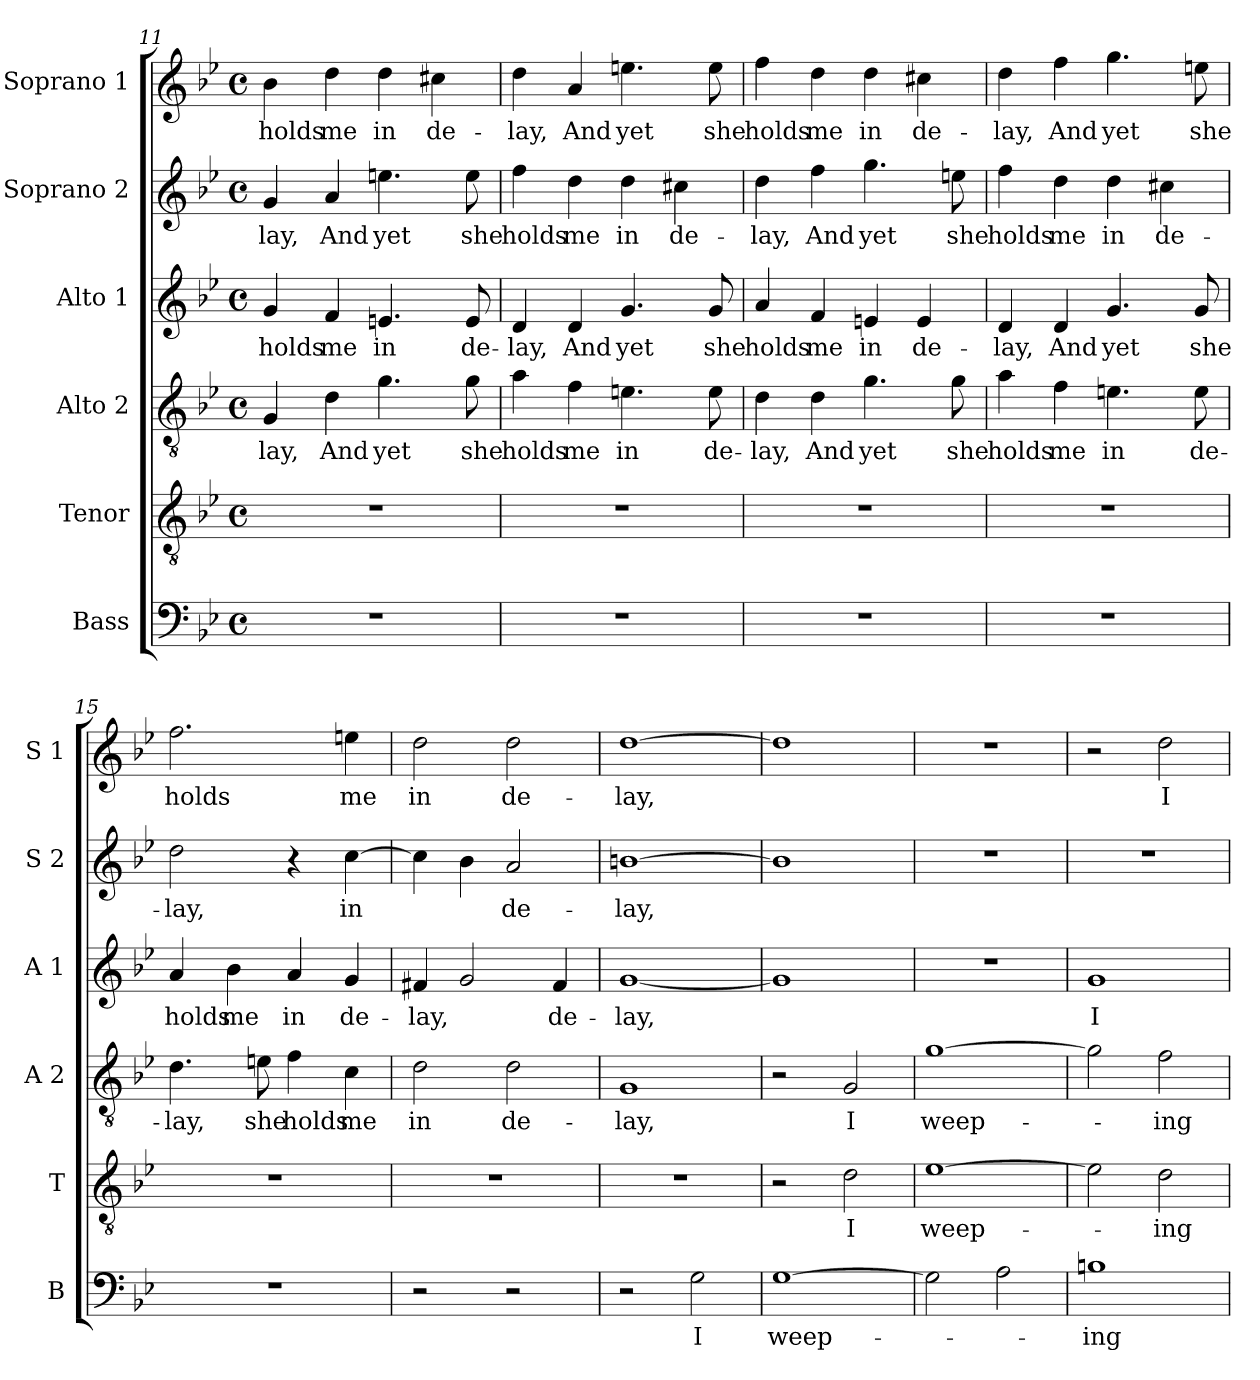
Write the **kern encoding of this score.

**kern	**text	**kern	**text	**kern	**text	**kern	**text	**kern	**text	**kern	**text
*part6	*part6	*part5	*part5	*part4	*part4	*part3	*part3	*part2	*part2	*part1	*part1
*staff6	*staff6	*staff5	*staff5	*staff4	*staff4	*staff3	*staff3	*staff2	*staff2	*staff1	*staff1
*I"Bass	*	*I"Tenor	*	*I"Alto 2	*	*I"Alto 1	*	*I"Soprano 2	*	*I"Soprano 1	*
*I'B	*	*I'T	*	*I'A 2	*	*I'A 1	*	*I'S 2	*	*I'S 1	*
*clefF4	*	*clefGv2	*	*clefGv2	*	*clefG2	*	*clefG2	*	*clefG2	*
*k[b-e-]	*	*k[b-e-]	*	*k[b-e-]	*	*k[b-e-]	*	*k[b-e-]	*	*k[b-e-]	*
*B-:	*	*B-:	*	*B-:	*	*B-:	*	*B-:	*	*B-:	*
*M4/4	*	*M4/4	*	*M4/4	*	*M4/4	*	*M4/4	*	*M4/4	*
*met(c)	*	*met(c)	*	*met(c)	*	*met(c)	*	*met(c)	*	*met(c)	*
=11	=11	=11	=11	=11	=11	=11	=11	=11	=11	=11	=11
!	!	!	!	!	!LO:LY:b	!	!LO:LY:b	!	!LO:LY:b	!	!LO:LY:b
1r	.	1r	.	4G/	-lay,	4g/	holds	4g/	-lay,	4b-\	holds
!	!	!	!	!	!LO:LY:b	!	!LO:LY:b	!	!LO:LY:b	!	!LO:LY:b
.	.	.	.	4d\	And	4f/	me	4a/	And	4dd\	me
!	!	!	!	!	!LO:LY:b	!	!LO:LY:b	!	!LO:LY:b	!	!LO:LY:b
.	.	.	.	4.g\	yet	4.en/	in	4.een\	yet	4dd\	in
!	!	!	!	!	!	!	!	!	!	!	!LO:LY:b
.	.	.	.	.	.	.	.	.	.	4cc#X\	de-
!	!	!	!	!	!LO:LY:b	!	!LO:LY:b	!	!LO:LY:b	!	!
.	.	.	.	8g\	she	8e/	de-	8ee\	she	.	.
=12	=12	=12	=12	=12	=12	=12	=12	=12	=12	=12	=12
!	!	!	!	!	!LO:LY:b	!	!LO:LY:b	!	!LO:LY:b	!	!LO:LY:b
1r	.	1r	.	4a\	holds	4d/	-lay,	4ff\	holds	4dd\	-lay,
!	!	!	!	!	!LO:LY:b	!	!LO:LY:b	!	!LO:LY:b	!	!LO:LY:b
.	.	.	.	4f\	me	4d/	And	4dd\	me	4a/	And
!	!	!	!	!	!LO:LY:b	!	!LO:LY:b	!	!LO:LY:b	!	!LO:LY:b
.	.	.	.	4.en\	in	4.g/	yet	4dd\	in	4.een\	yet
!	!	!	!	!	!	!	!	!	!LO:LY:b	!	!
.	.	.	.	.	.	.	.	4cc#X\	de-	.	.
!	!	!	!	!	!LO:LY:b	!	!LO:LY:b	!	!	!	!LO:LY:b
.	.	.	.	8e\	de-	8g/	she	.	.	8ee\	she
!!LO:LB:g=z
=13	=13	=13	=13	=13	=13	=13	=13	=13	=13	=13	=13
!	!	!	!	!	!LO:LY:b	!	!LO:LY:b	!	!LO:LY:b	!	!LO:LY:b
1r	.	1r	.	4d\	-lay,	4a/	holds	4dd\	-lay,	4ff\	holds
!	!	!	!	!	!LO:LY:b	!	!LO:LY:b	!	!LO:LY:b	!	!LO:LY:b
.	.	.	.	4d\	And	4f/	me	4ff\	And	4dd\	me
!	!	!	!	!	!LO:LY:b	!	!LO:LY:b	!	!LO:LY:b	!	!LO:LY:b
.	.	.	.	4.g\	yet	4en/	in	4.gg\	yet	4dd\	in
!	!	!	!	!	!	!	!LO:LY:b	!	!	!	!LO:LY:b
.	.	.	.	.	.	4e/	de-	.	.	4cc#X\	de-
!	!	!	!	!	!LO:LY:b	!	!	!	!LO:LY:b	!	!
.	.	.	.	8g\	she	.	.	8een\	she	.	.
=14	=14	=14	=14	=14	=14	=14	=14	=14	=14	=14	=14
!	!	!	!	!	!LO:LY:b	!	!LO:LY:b	!	!LO:LY:b	!	!LO:LY:b
1r	.	1r	.	4a\	holds	4d/	-lay,	4ff\	holds	4dd\	-lay,
!	!	!	!	!	!LO:LY:b	!	!LO:LY:b	!	!LO:LY:b	!	!LO:LY:b
.	.	.	.	4f\	me	4d/	And	4dd\	me	4ff\	And
!	!	!	!	!	!LO:LY:b	!	!LO:LY:b	!	!LO:LY:b	!	!LO:LY:b
.	.	.	.	4.en\	in	4.g/	yet	4dd\	in	4.gg\	yet
!	!	!	!	!	!	!	!	!	!LO:LY:b	!	!
.	.	.	.	.	.	.	.	4cc#X\	de-	.	.
!	!	!	!	!	!LO:LY:b	!	!LO:LY:b	!	!	!	!LO:LY:b
.	.	.	.	8e\	de-	8g/	she	.	.	8een\	she
=15	=15	=15	=15	=15	=15	=15	=15	=15	=15	=15	=15
!	!	!	!	!	!LO:LY:b	!	!LO:LY:b	!	!LO:LY:b	!	!LO:LY:b
1r	.	1r	.	4.d\	-lay,	4a/	holds	2dd\	-lay,	2.ff\	holds
!	!	!	!	!	!	!	!LO:LY:b	!	!	!	!
.	.	.	.	.	.	4b-\	me	.	.	.	.
!	!	!	!	!	!LO:LY:b	!	!	!	!	!	!
.	.	.	.	8en\	she	.	.	.	.	.	.
!	!	!	!	!	!LO:LY:b	!	!LO:LY:b	!	!	!	!
.	.	.	.	4f\	holds	4a/	in	4r	.	.	.
!	!	!	!	!	!LO:LY:b	!	!LO:LY:b	!	!LO:LY:b	!	!LO:LY:b
.	.	.	.	4c\	me	4g/	de-	[4cc\	in	4een\	me
=16	=16	=16	=16	=16	=16	=16	=16	=16	=16	=16	=16
!	!	!	!	!	!LO:LY:b	!	!LO:LY:b	!	!	!	!LO:LY:b
2r	.	1r	.	2d\	in	4f#X/	-lay,	4cc\]	.	2dd\	in
.	.	.	.	.	.	2g/	.	4b-\	.	.	.
!	!	!	!	!	!LO:LY:b	!	!	!	!LO:LY:b	!	!LO:LY:b
2r	.	.	.	2d\	de-	.	.	2a/	de-	2dd\	de-
!	!	!	!	!	!	!	!LO:LY:b	!	!	!	!
.	.	.	.	.	.	4f#/	de-	.	.	.	.
=17	=17	=17	=17	=17	=17	=17	=17	=17	=17	=17	=17
!	!	!	!	!	!LO:LY:b	!	!LO:LY:b	!	!LO:LY:b	!	!LO:LY:b
2r	.	1r	.	1G	-lay,	[1g	-lay,	[1bn	-lay,	[1dd	-lay,
!	!LO:LY:b	!	!	!	!	!	!	!	!	!	!
2G\	I	.	.	.	.	.	.	.	.	.	.
=18	=18	=18	=18	=18	=18	=18	=18	=18	=18	=18	=18
!	!LO:LY:b	!	!	!	!	!	!	!	!	!	!
[1G	weep-	2r	.	2r	.	1g]	.	1b]	.	1dd]	.
!	!	!	!LO:LY:b	!	!LO:LY:b	!	!	!	!	!	!
.	.	2d\	I	2G/	I	.	.	.	.	.	.
=19	=19	=19	=19	=19	=19	=19	=19	=19	=19	=19	=19
!	!	!	!LO:LY:b	!	!LO:LY:b	!	!	!	!	!	!
2G\]	.	[1e-	weep-	[1g	weep-	1r	.	1r	.	1r	.
2A\	.	.	.	.	.	.	.	.	.	.	.
!!LO:PB:g=z
=20	=20	=20	=20	=20	=20	=20	=20	=20	=20	=20	=20
!	!LO:LY:b	!	!	!	!	!	!LO:LY:b	!	!	!	!
1Bn	-ing	2e-\]	.	2g\]	.	1g	I	1r	.	2r	.
!	!	!	!LO:LY:b	!	!LO:LY:b	!	!	!	!	!	!LO:LY:b
.	.	2d\	-ing	2f\	-ing	.	.	.	.	2dd\	I
=	=	=	=	=	=	=	=	=	=	=	=
*-	*-	*-	*-	*-	*-	*-	*-	*-	*-	*-	*-
